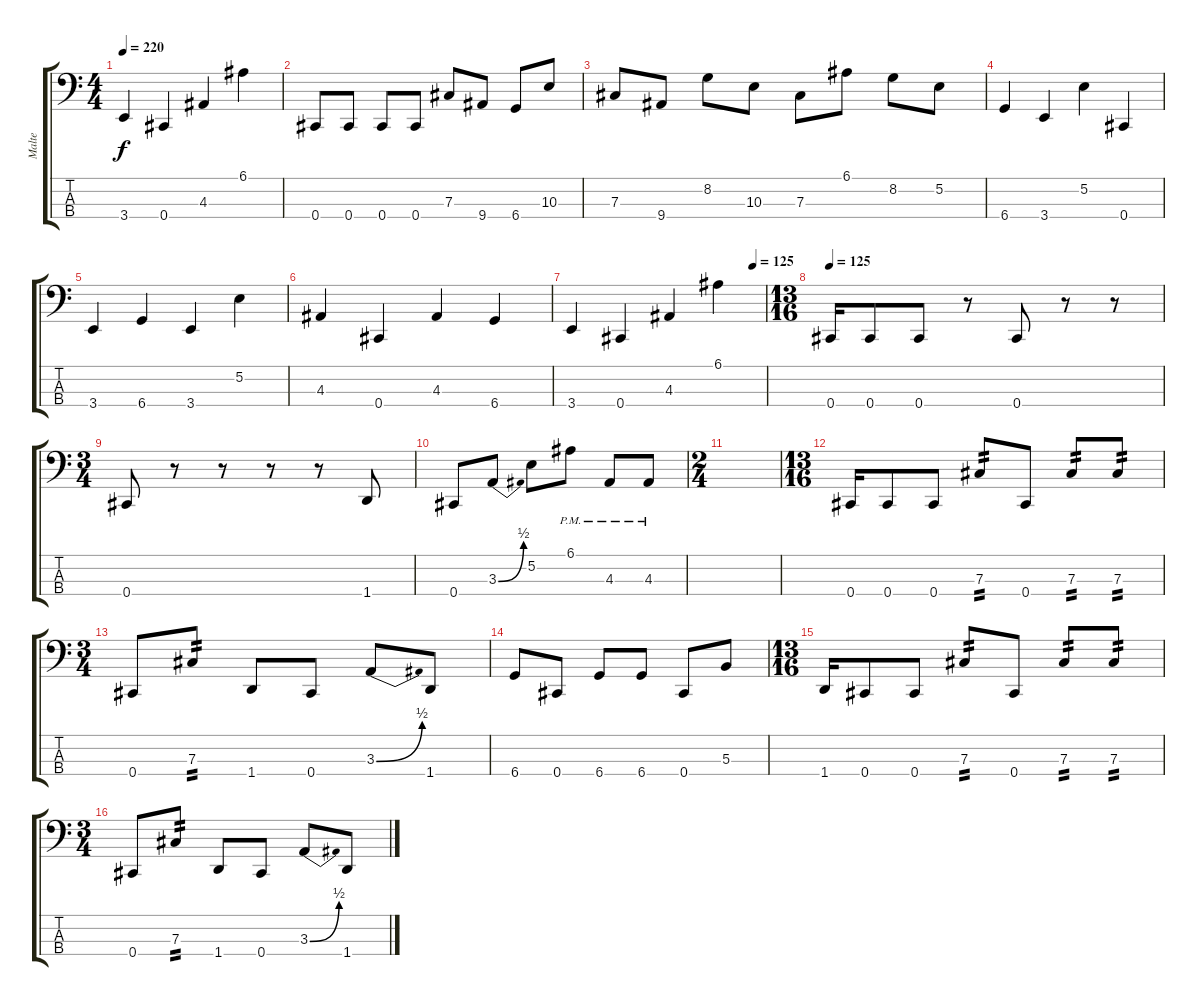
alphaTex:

\track ("Malte" "Malte") {instrument electricbasspick}
\staff {score tabs}
\tuning (E2 B1 Gb1 Db1) {hide}
\ts (4 4)
\tempo 220
\clef f4
\ks c
3.4.4{dy f} 0.4.4 4.3.4 6.1.4 |
0.4.8 0.4.8 0.4.8 0.4.8 7.3.8 9.4.8 6.4.8 10.3.8 |
7.3.8 9.4.8 8.2.8 10.3.8 7.3.8 6.1.8 8.2.8 5.2.8 |
6.4.4 3.4.4 5.2.4 0.4.4 |
3.4.4 6.4.4 3.4.4 5.2.4 |
4.3.4 0.4.4 4.3.4 6.4.4 |
\tempo (125 0.9375)
3.4.4 0.4.4 4.3.4 6.1.4 |
\ts (13 16)
\tempo 125
0.4.16 0.4.8 0.4.8 r.8 0.4.8 r.8 r.8 |
\ts (3 4)
0.4.8 r.8 r.8 r.8 r.8 1.4.8 |
0.4.8 3.3{be (bend 0 0 60 2)}.8 5.2.8 6.1{pm}.8 4.3{pm}.8 4.3{pm}.8 |
\ts (2 4)
|
\ts (13 16)
0.4.16 0.4.8 0.4.8 7.3.8{tp 2} 0.4.8 7.3.8{tp 2} 7.3.8{tp 2} |
\ts (3 4)
0.4.8 7.3.8{tp 2} 1.4.8 0.4.8 3.3{be (bend 0 0 60 2)}.8 1.4.8 |
6.4.8 0.4.8 6.4.8 6.4.8 0.4.8 5.3.8 |
\ts (13 16)
1.4.16 0.4.8 0.4.8 7.3.8{tp 2} 0.4.8 7.3.8{tp 2} 7.3.8{tp 2} |
\ts (3 4)
0.4.8 7.3.8{tp 2} 1.4.8 0.4.8 3.3{be (bend 0 0 60 2)}.8 1.4.8
